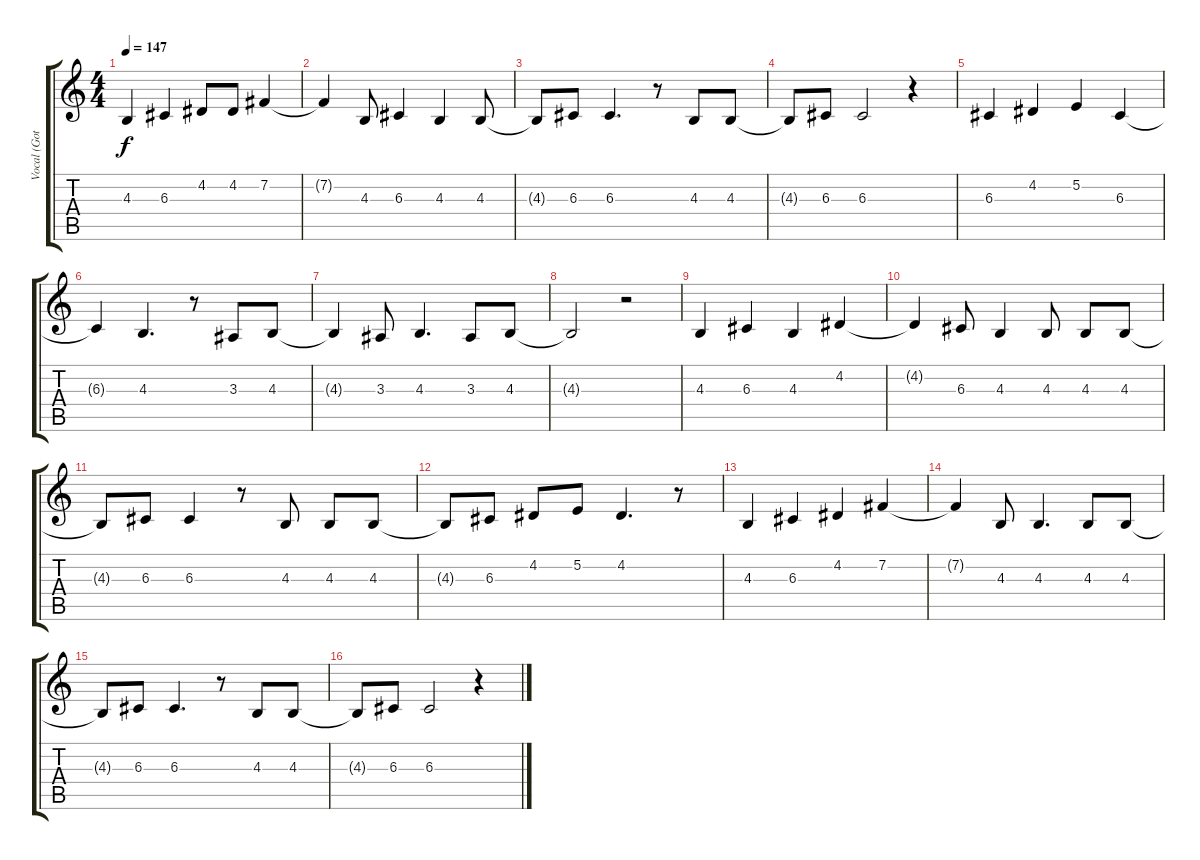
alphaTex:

\track ("Vocal (Gotou)" "Vocal (Got") {instrument cello}
\staff {score tabs}
\tuning (E4 B3 G3 D3 A2 E2) {hide}
\ts (4 4)
\tempo 147
\clef g2
\ks c
4.3.4{dy f} 6.3.4 4.2.8 4.2.8 7.2.4 |
7.2{t}.4 4.3.8 6.3.4 4.3.4 4.3.8 |
4.3{t}.8 6.3.8 6.3.4{d} r.8 4.3.8 4.3.8 |
4.3{t}.8 6.3.8 6.3.2 r.4 |
6.3.4 4.2.4 5.2.4 6.3.4 |
6.3{t}.4 4.3.4{d} r.8 3.3.8 4.3.8 |
4.3{t}.4 3.3.8 4.3.4{d} 3.3.8 4.3.8 |
4.3{t}.2 r.2 |
4.3.4 6.3.4 4.3.4 4.2.4 |
4.2{t}.4 6.3.8 4.3.4 4.3.8 4.3.8 4.3.8 |
4.3{t}.8 6.3.8 6.3.4 r.8 4.3.8 4.3.8 4.3.8 |
4.3{t}.8 6.3.8 4.2.8 5.2.8 4.2.4{d} r.8 |
4.3.4 6.3.4 4.2.4 7.2.4 |
7.2{t}.4 4.3.8 4.3.4{d} 4.3.8 4.3.8 |
4.3{t}.8 6.3.8 6.3.4{d} r.8 4.3.8 4.3.8 |
4.3{t}.8 6.3.8 6.3.2 r.4
